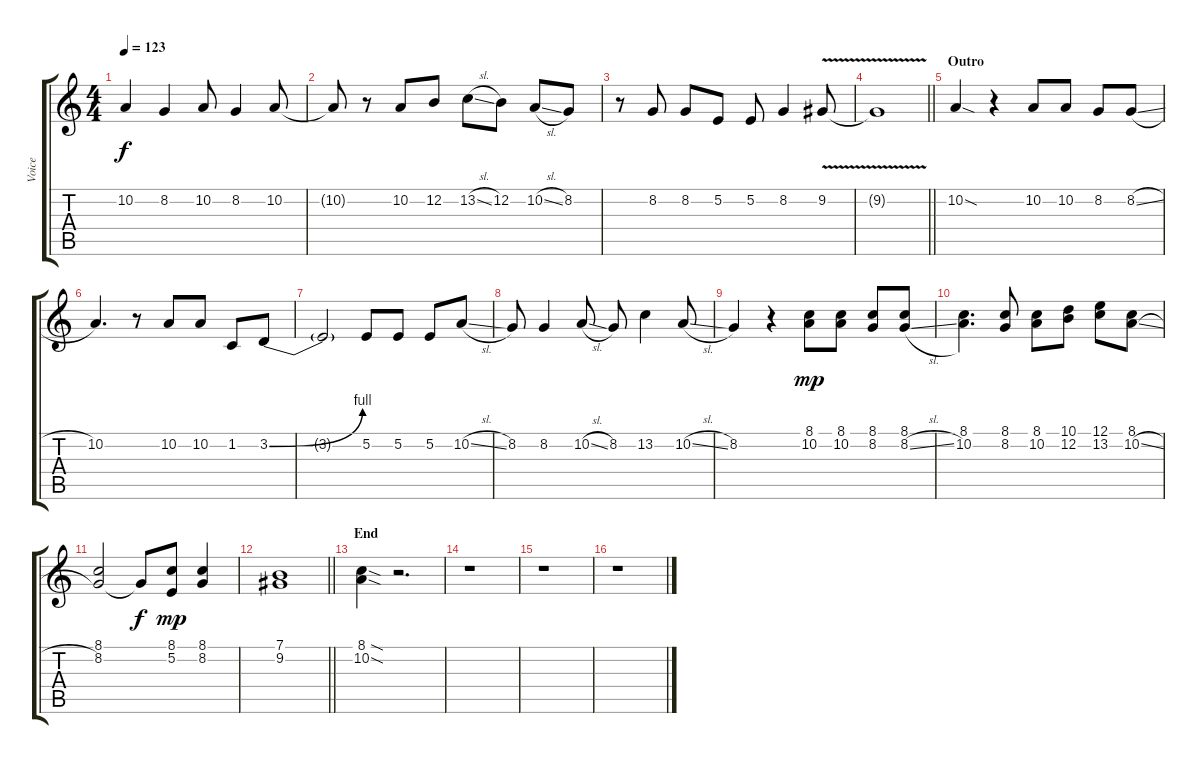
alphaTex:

\track ("Voice" "Voice") {instrument clarinet}
\staff {score tabs}
\tuning (E4 B3 G3 D3 A2 E2) {hide}
\ts (4 4)
\tempo 123
\clef g2
\ks c
10.2.4{dy f} 8.2.4 10.2.8 8.2.4 10.2.8 |
10.2{t}.8 r.8 10.2.8 12.2.8 13.2{sl}.8 12.2.8 10.2{sl}.8 8.2.8 |
r.8 8.2.8 8.2.8 5.2.8 5.2.8 8.2.4 9.2{v}.8 |
\barLineRight lightlight
9.2{t}.1 |
\section ("" "Outro")
10.2{sod}.4 r.4 10.2.8 10.2.8 8.2.8 8.2{sl}.8 |
10.2.4{d} r.8 10.2.8 10.2.8 1.2.8 3.2{be (bend 0 0 60 4)}.8 |
3.2{t}.2 5.2.8 5.2.8 5.2.8 10.2{sl}.8 |
8.2.8 8.2.4 10.2{sl}.8 8.2.8 13.2.4 10.2{sl}.8 |
8.2.4 r.4 (8.1 10.2).8{dy mp} (8.1 10.2).8 (8.1 8.2).8 (8.1 8.2{sl}).8 |
(8.1 10.2).4{d} (8.1 8.2).8 (8.1 10.2).8 (10.1 12.2).8 (12.1 13.2).8 (8.1 10.2{sl}).8 |
(8.1 8.2).2 8.2{t}.8{dy f} (8.1 5.2).8{dy mp} (8.1 8.2).4 |
\barLineRight lightlight
(7.1 9.2).1 |
\section ("" "End")
(8.1{sod} 10.2{sod}).4 r.2{d} |
r.1 |
r.1 |
r.1
